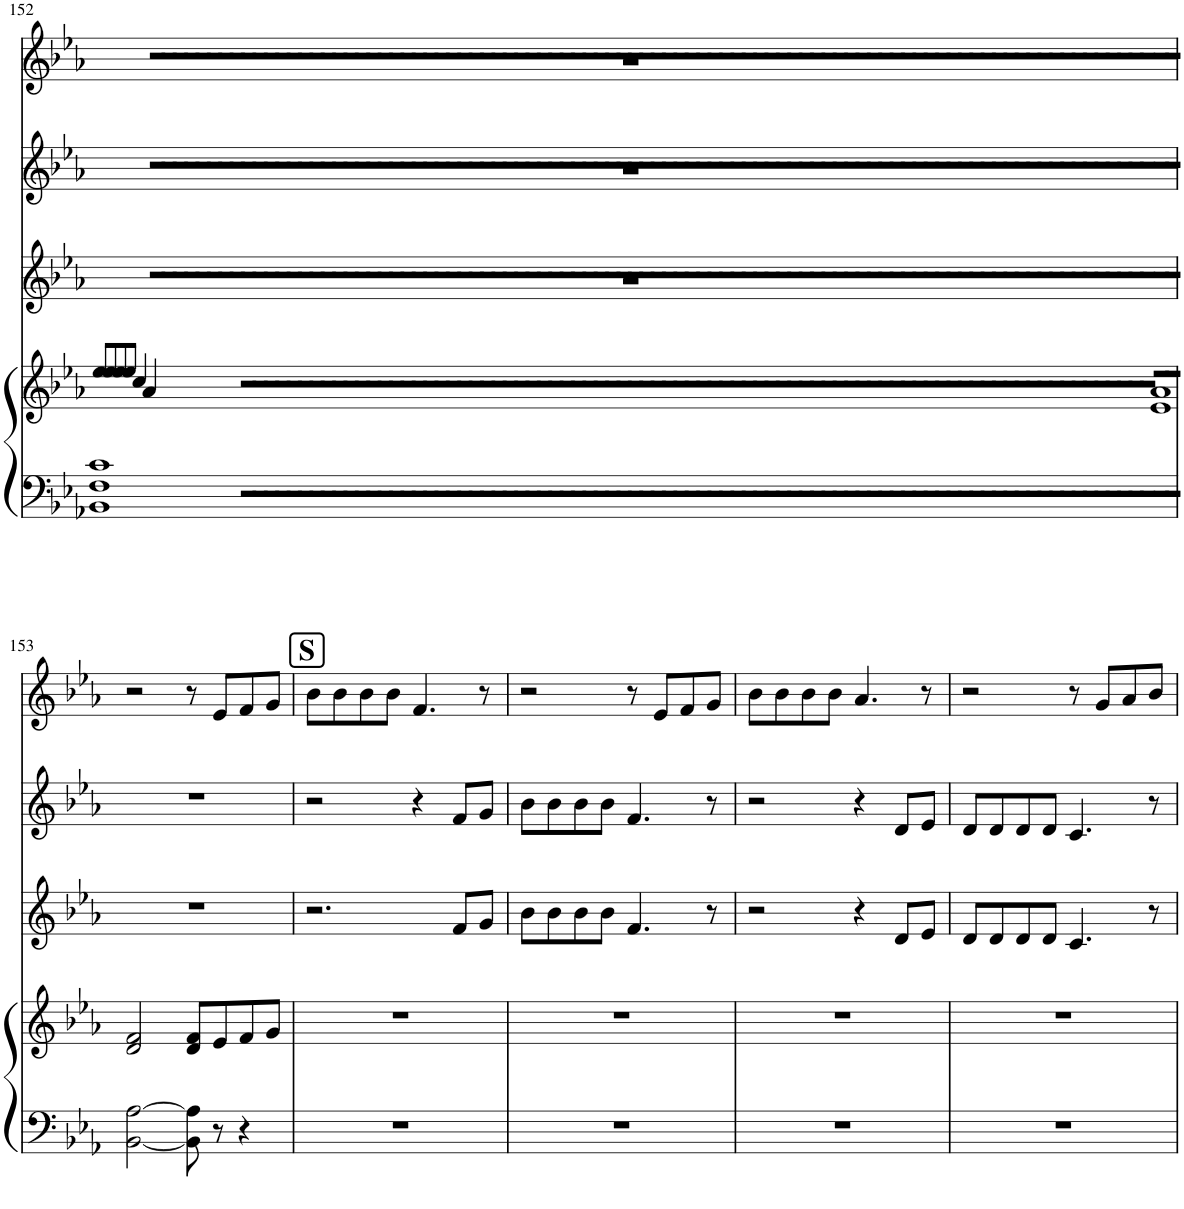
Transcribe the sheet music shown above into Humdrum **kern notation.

**kern	**kern	**kern	**kern	**kern
*part4	*part4	*part3	*part2	*part1
*staff5	*staff4	*staff3	*staff2	*staff1
*I"Piano	*	*I"Piano	*I"Piano	*I"Piano
*I'Pno	*	*I'Pno	*I'Pno	*I'Pno
!!LO:PB:g=z
*clefF4	*clefG2	*clefG2	*clefG2	*clefG2
*k[b-e-a-]	*k[b-e-a-]	*k[b-e-a-]	*k[b-e-a-]	*k[b-e-a-]
*M4/4	*M4/4	*M4/4	*M4/4	*M4/4
*met(c)	*met(c)	*met(c)	*met(c)	*met(c)
=152	=152	=152	=152	=152
*	*^	*	*	*
1BB- 1F 1c	8ee-/L	1%32ryy	1r	1r	1r
.	8ee-/	.	.	.	.
.	8ee-/	.	.	.	.
.	8ee-/J	.	.	.	.
.	4cc/	.	.	.	.
.	4a-/	.	.	.	.
00ryy	00ryy	.	2r	2r	2r
.	.	.	2r	2r	2r
.	.	.	2r	2r	2r
.	.	.	2r	2r	2r
.	.	.	2r	2r	2r
.	.	.	2r	2r	2r
.	.	.	2r	2r	2r
.	.	.	2r	2r	2r
2r	2r	.	2r	2r	2r
2r	2r	.	2r	2r	2r
2r	2r	.	2r	2r	2r
2r	2r	.	2r	2r	2r
2r	2r	.	2r	2r	2r
2r	2r	.	2r	2r	2r
2r	2r	.	2r	2r	2r
2r	2r	.	2r	2r	2r
2r	2r	.	2r	2r	2r
2r	2r	.	2r	2r	2r
2r	2r	.	2r	2r	2r
2r	2r	.	2r	2r	2r
2r	2r	.	2r	2r	2r
2r	2r	.	2r	2r	2r
2r	2r	.	2r	2r	2r
2r	2r	.	2r	2r	2r
2r	2r	.	2r	2r	2r
2r	2r	.	2r	2r	2r
2r	2r	.	2r	2r	2r
2r	2r	.	2r	2r	2r
2r	2r	.	2r	2r	2r
2r	2r	.	2r	2r	2r
2r	2r	.	2r	2r	2r
2r	2r	.	2r	2r	2r
2r	2r	.	2r	2r	2r
2r	2r	.	2r	2r	2r
2r	2r	.	2r	2r	2r
2r	2r	.	2r	2r	2r
2r	2r	.	2r	2r	2r
2r	2r	.	2r	2r	2r
2r	2r	.	2r	2r	2r
2r	2r	.	2r	2r	2r
2r	2r	.	2r	2r	2r
2r	2r	.	2r	2r	2r
2r	2r	.	2r	2r	2r
2r	2r	.	2r	2r	2r
2r	2r	.	2r	2r	2r
2r	2r	.	2r	2r	2r
2r	2r	.	2r	2r	2r
2r	2r	.	2r	2r	2r
2r	2r	.	2r	2r	2r
2r	2r	.	2r	2r	2r
2r	2r	.	2r	2r	2r
2r	2r	.	2r	2r	2r
2r	2r	.	2r	2r	2r
2r	2r	.	2r	2r	2r
2r	2r	.	2r	2r	2r
2r	2r	.	2r	2r	2r
2r	2r	.	2r	2r	2r
2r	2r	.	2r	2r	2r
2r	2r	.	2r	2r	2r
2r	2r	.	2r	2r	2r
2r	2r	.	2r	2r	2r
2r	2r	.	2r	2r	2r
*	*v	*v	*	*	*
2r	2r	2r	2r	2r
2r	2r	2r	2r	2r
2r	2r	2r	2r	2r
2r	2r	2r	2r	2r
2r	2r	2r	2r	2r
2r	2r	2r	2r	2r
2r	2r	2r	2r	2r
2r	2r	2r	2r	2r
2r	2r	2r	2r	2r
2r	2r	2r	2r	2r
2r	2r	2r	2r	2r
2r	2r	2r	2r	2r
2r	2r	2r	2r	2r
2r	2r	2r	2r	2r
2r	2r	2r	2r	2r
2r	2r	2r	2r	2r
2r	2r	2r	2r	2r
2r	2r	2r	2r	2r
2r	2r	2r	2r	2r
2r	2r	2r	2r	2r
2r	2r	2r	2r	2r
2r	2r	2r	2r	2r
2r	2r	2r	2r	2r
2r	2r	2r	2r	2r
2r	2r	2r	2r	2r
2r	2r	2r	2r	2r
*	*^	*	*	*
2r	2r	1e- 1a-	2r	2r	2r
2r	2r	.	2r	2r	2r
*	*v	*v	*	*	*
!!LO:LB:g=z
=153	=153	=153	=153	=153
[2BB-\ [2A-\	2d/ 2f/	1r	1r	2r
8BB-\] 8A-\]	8d/ 8f/L	.	.	8r
8r	8e-/	.	.	8e-/L
4r	8f/	.	.	8f/
.	8g/J	.	.	8g/J
=154	=154	=154	=154	=154
!	!	!	!	!LO:TX:a:B:t=S
1r	1r	2.r	2r	8b-\L
.	.	.	.	8b-\
.	.	.	.	8b-\
.	.	.	.	8b-\J
.	.	.	4r	4.f/
.	.	8f/L	8f/L	.
.	.	8g/J	8g/J	8r
=155	=155	=155	=155	=155
1r	1r	8b-\L	8b-\L	2r
.	.	8b-\	8b-\	.
.	.	8b-\	8b-\	.
.	.	8b-\J	8b-\J	.
.	.	4.f/	4.f/	8r
.	.	.	.	8e-/L
.	.	.	.	8f/
.	.	8r	8r	8g/J
=156	=156	=156	=156	=156
1r	1r	2r	2r	8b-\L
.	.	.	.	8b-\
.	.	.	.	8b-\
.	.	.	.	8b-\J
.	.	4r	4r	4.a-/
.	.	8d/L	8d/L	.
.	.	8e-/J	8e-/J	8r
=157	=157	=157	=157	=157
1r	1r	8d/L	8d/L	2r
.	.	8d/	8d/	.
.	.	8d/	8d/	.
.	.	8d/J	8d/J	.
.	.	4.c/	4.c/	8r
.	.	.	.	8g/L
.	.	.	.	8a-/
.	.	8r	8r	8b-/J
=	=	=	=	=
*-	*-	*-	*-	*-
